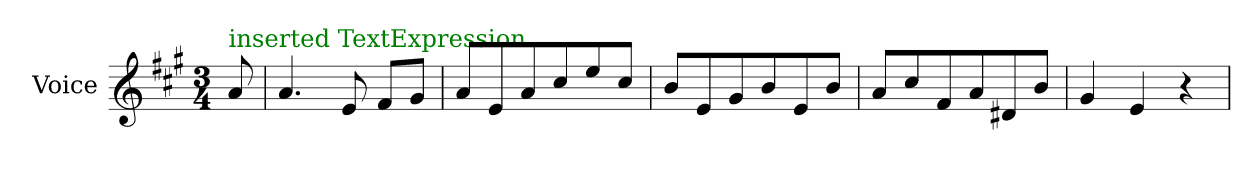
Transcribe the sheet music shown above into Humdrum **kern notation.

**kern
*part1
*staff1
*I"Voice
*I'Voice
*clefG2
*k[f#c#g#]
*M3/4
=
!LO:TX:color=#008000:t=inserted TextExpression
8a/
=1
4.a/
8e/
8f#/L
8g#/J
=2
8a/L
8e/
8a/
8cc#/
8ee/
8cc#/J
=3
8b/L
8e/
8g#/
8b/
8e/
8b/J
=4
8a/L
8cc#/
8f#/
8a/
8d#X/
8b/J
=5
4g#/
4e/
4r
=
*-
